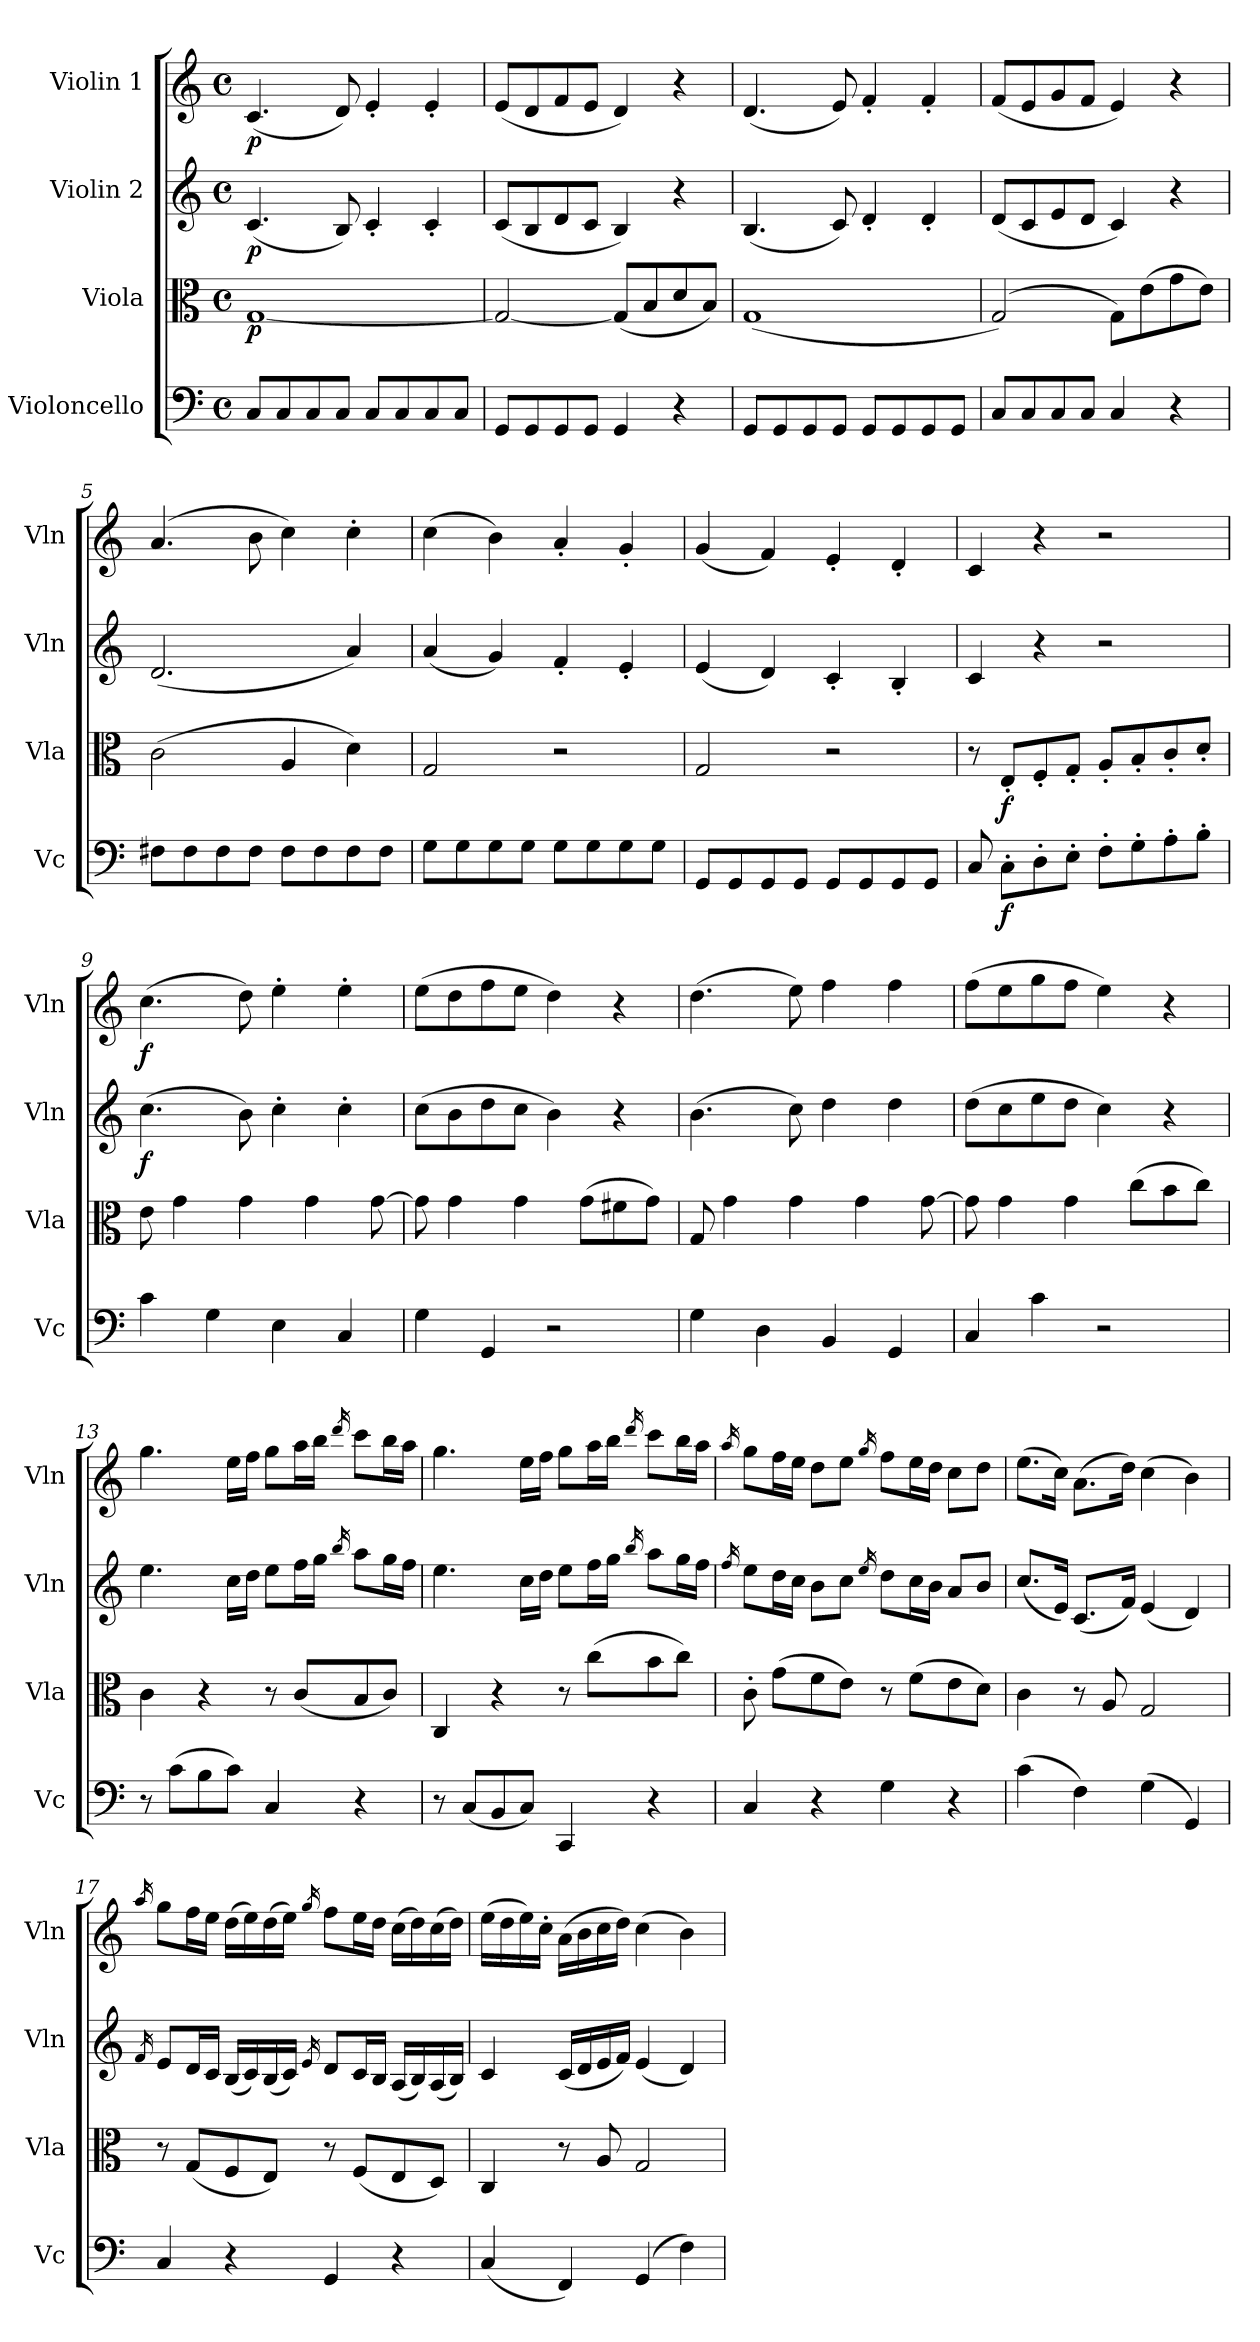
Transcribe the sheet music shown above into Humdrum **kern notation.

**kern	**dynam	**kern	**dynam	**kern	**dynam	**kern	**dynam
*part4	*part4	*part3	*part3	*part2	*part2	*part1	*part1
*staff4	*staff4	*staff3	*staff3	*staff2	*staff2	*staff1	*staff1
*I"Violoncello	*	*I"Viola	*	*I"Violin 2	*	*I"Violin 1	*
*I'Vc	*	*I'Vla	*	*I'Vln	*	*I'Vln	*
*clefF4	*	*clefC3	*	*clefG2	*	*clefG2	*
*k[]	*	*k[]	*	*k[]	*	*k[]	*
*M4/4	*	*M4/4	*	*M4/4	*	*M4/4	*
*met(c)	*	*met(c)	*	*met(c)	*	*met(c)	*
*MM120	*	*MM120	*	*MM120	*	*MM120	*
=1	=1	=1	=1	=1	=1	=1	=1
!	!	!	!LO:DY:b	!	!LO:DY:b	!	!LO:DY:b
8C/L	.	[1G	p	(<4.c/	p	(<4.c/	p
8C/	.	.	.	.	.	.	.
8C/	.	.	.	.	.	.	.
8C/J	.	.	.	8B/)	.	8d/)	.
8C/L	.	.	.	4c'/	.	4e'/	.
8C/	.	.	.	.	.	.	.
8C/	.	.	.	4c'/	.	4e'/	.
8C/J	.	.	.	.	.	.	.
=2	=2	=2	=2	=2	=2	=2	=2
8GG/L	.	2G/_	.	(<8c/L	.	(<8e/L	.
8GG/	.	.	.	8B/	.	8d/	.
8GG/	.	.	.	8d/	.	8f/	.
8GG/J	.	.	.	8c/J	.	8e/J	.
4GG/	.	(<8G/L]	.	4B/)	.	4d/)	.
.	.	8B/	.	.	.	.	.
4r	.	8d/	.	4r	.	4r	.
.	.	8B/J)	.	.	.	.	.
=3	=3	=3	=3	=3	=3	=3	=3
8GG/L	.	(<1G	.	(<4.B/	.	(<4.d/	.
8GG/	.	.	.	.	.	.	.
8GG/	.	.	.	.	.	.	.
8GG/J	.	.	.	8c/)	.	8e/)	.
8GG/L	.	.	.	4d'/	.	4f'/	.
8GG/	.	.	.	.	.	.	.
8GG/	.	.	.	4d'/	.	4f'/	.
8GG/J	.	.	.	.	.	.	.
=4	=4	=4	=4	=4	=4	=4	=4
8C/L	.	(>2G/)	.	(<8d/L	.	(<8f/L	.
8C/	.	.	.	8c/	.	8e/	.
8C/	.	.	.	8e/	.	8g/	.
8C/J	.	.	.	8d/J	.	8f/J	.
4C/	.	8G\L)	.	4c/)	.	4e/)	.
.	.	(>8e\	.	.	.	.	.
4r	.	8g\	.	4r	.	4r	.
.	.	8e\J)	.	.	.	.	.
=5	=5	=5	=5	=5	=5	=5	=5
8F#X\L	.	(>2c\	.	(<2.d/	.	(>4.a/	.
8F#\	.	.	.	.	.	.	.
8F#\	.	.	.	.	.	.	.
8F#\J	.	.	.	.	.	8b\	.
8F#\L	.	4A/	.	.	.	4cc\)	.
8F#\	.	.	.	.	.	.	.
8F#\	.	4d\)	.	4a/)	.	4cc'\	.
8F#\J	.	.	.	.	.	.	.
=6	=6	=6	=6	=6	=6	=6	=6
8G\L	.	2G/	.	(<4a/	.	(>4cc\	.
8G\	.	.	.	.	.	.	.
8G\	.	.	.	4g/)	.	4b\)	.
8G\J	.	.	.	.	.	.	.
8G\L	.	2r	.	4f'/	.	4a'/	.
8G\	.	.	.	.	.	.	.
8G\	.	.	.	4e'/	.	4g'/	.
8G\J	.	.	.	.	.	.	.
=7	=7	=7	=7	=7	=7	=7	=7
8GG/L	.	2G/	.	(<4e/	.	(<4g/	.
8GG/	.	.	.	.	.	.	.
8GG/	.	.	.	4d/)	.	4f/)	.
8GG/J	.	.	.	.	.	.	.
8GG/L	.	2r	.	4c'/	.	4e'/	.
8GG/	.	.	.	.	.	.	.
8GG/	.	.	.	4B'/	.	4d'/	.
8GG/J	.	.	.	.	.	.	.
!!LO:LB:g=z
=8	=8	=8	=8	=8	=8	=8	=8
8C/	.	8r	.	4c/	.	4c/	.
!	!LO:DY:b	!	!LO:DY:b	!	!	!	!
8C'\L	f	8E'/L	f	.	.	.	.
8D'\	.	8F'/	.	4r	.	4r	.
8E'\J	.	8G'/J	.	.	.	.	.
8F'\L	.	8A'/L	.	2r	.	2r	.
8G'\	.	8B'/	.	.	.	.	.
8A'\	.	8c'/	.	.	.	.	.
8B'\J	.	8d'/J	.	.	.	.	.
=9	=9	=9	=9	=9	=9	=9	=9
!	!	!	!	!	!LO:DY:b	!	!LO:DY:b
4c\	.	8e\	.	(>4.cc\	f	(>4.cc\	f
.	.	4g\	.	.	.	.	.
4G\	.	.	.	.	.	.	.
.	.	4g\	.	8b\)	.	8dd\)	.
4E\	.	.	.	4cc'\	.	4ee'\	.
.	.	4g\	.	.	.	.	.
4C/	.	.	.	4cc'\	.	4ee'\	.
.	.	[8g\	.	.	.	.	.
=10	=10	=10	=10	=10	=10	=10	=10
4G\	.	8g\]	.	(>8cc\L	.	(>8ee\L	.
.	.	4g\	.	8b\	.	8dd\	.
4GG/	.	.	.	8dd\	.	8ff\	.
.	.	4g\	.	8cc\J	.	8ee\J	.
2r	.	.	.	4b\)	.	4dd\)	.
.	.	(>8g\L	.	.	.	.	.
.	.	8f#X\	.	4r	.	4r	.
.	.	8g\J)	.	.	.	.	.
=11	=11	=11	=11	=11	=11	=11	=11
4G\	.	8G/	.	(>4.b\	.	(>4.dd\	.
.	.	4g\	.	.	.	.	.
4D\	.	.	.	.	.	.	.
.	.	4g\	.	8cc\)	.	8ee\)	.
4BB/	.	.	.	4dd\	.	4ff\	.
.	.	4g\	.	.	.	.	.
4GG/	.	.	.	4dd\	.	4ff\	.
.	.	[8g\	.	.	.	.	.
=12	=12	=12	=12	=12	=12	=12	=12
4C/	.	8g\]	.	(>8dd\L	.	(>8ff\L	.
.	.	4g\	.	8cc\	.	8ee\	.
4c\	.	.	.	8ee\	.	8gg\	.
.	.	4g\	.	8dd\J	.	8ff\J	.
2r	.	.	.	4cc\)	.	4ee\)	.
.	.	(>8cc\L	.	.	.	.	.
.	.	8b\	.	4r	.	4r	.
.	.	8cc\J)	.	.	.	.	.
=13	=13	=13	=13	=13	=13	=13	=13
8r	.	4c\	.	4.ee\	.	4.gg\	.
(>8c\L	.	.	.	.	.	.	.
8B\	.	4r	.	.	.	.	.
8c\J)	.	.	.	16cc\LL	.	16ee\LL	.
.	.	.	.	16dd\JJ	.	16ff\JJ	.
4C/	.	8r	.	8ee\L	.	8gg\L	.
.	.	(<8c/L	.	16ff\L	.	16aa\L	.
.	.	.	.	16gg\JJ	.	16bb\JJ	.
.	.	.	.	16qbb/	.	16qddd/	.
4r	.	8B/	.	8aa\L	.	8ccc\L	.
.	.	8c/J)	.	16gg\L	.	16bb\L	.
.	.	.	.	16ff\JJ	.	16aa\JJ	.
=14	=14	=14	=14	=14	=14	=14	=14
8r	.	4C/	.	4.ee\	.	4.gg\	.
(<8C/L	.	.	.	.	.	.	.
8BB/	.	4r	.	.	.	.	.
8C/J)	.	.	.	16cc\LL	.	16ee\LL	.
.	.	.	.	16dd\JJ	.	16ff\JJ	.
4CC/	.	8r	.	8ee\L	.	8gg\L	.
.	.	(>8cc\L	.	16ff\L	.	16aa\L	.
.	.	.	.	16gg\JJ	.	16bb\JJ	.
.	.	.	.	16qbb/	.	16qddd/	.
4r	.	8b\	.	8aa\L	.	8ccc\L	.
.	.	8cc\J)	.	16gg\L	.	16bb\L	.
.	.	.	.	16ff\JJ	.	16aa\JJ	.
=15	=15	=15	=15	=15	=15	=15	=15
.	.	.	.	16qff/	.	16qaa/	.
4C/	.	8c'\	.	8ee\L	.	8gg\L	.
.	.	(>8g\L	.	16dd\L	.	16ff\L	.
.	.	.	.	16cc\JJ	.	16ee\JJ	.
4r	.	8f\	.	8b\L	.	8dd\L	.
.	.	8e\J)	.	8cc\J	.	8ee\J	.
.	.	.	.	16qee/	.	16qgg/	.
4G\	.	8r	.	8dd\L	.	8ff\L	.
.	.	(>8f\L	.	16cc\L	.	16ee\L	.
.	.	.	.	16b\JJ	.	16dd\JJ	.
4r	.	8e\	.	8a/L	.	8cc\L	.
.	.	8d\J)	.	8b/J	.	8dd\J	.
!!LO:LB:g=z
=16	=16	=16	=16	=16	=16	=16	=16
(>4c\	.	4c\	.	(<8.cc/L	.	(>8.ee\L	.
.	.	.	.	16e/Jk)	.	16cc\Jk)	.
4F\)	.	8r	.	(<8.c/L	.	(>8.a\L	.
.	.	8A/	.	.	.	.	.
.	.	.	.	16f/Jk)	.	16dd\Jk)	.
(>4G\	.	2G/	.	(<4e/	.	(>4cc\	.
4GG/)	.	.	.	4d/)	.	4b\)	.
=17	=17	=17	=17	=17	=17	=17	=17
.	.	.	.	16qf/	.	16qaa/	.
4C/	.	8r	.	8e/L	.	8gg\L	.
.	.	(<8G/L	.	16d/L	.	16ff\L	.
.	.	.	.	16c/JJ	.	16ee\JJ	.
4r	.	8F/	.	(<16B/LL	.	(>16dd\LL	.
.	.	.	.	16c/)	.	16ee\)	.
.	.	8E/J)	.	(<16B/	.	(>16dd\	.
.	.	.	.	16c/JJ)	.	16ee\JJ)	.
.	.	.	.	16qe/	.	16qgg/	.
4GG/	.	8r	.	8d/L	.	8ff\L	.
.	.	(<8F/L	.	16c/L	.	16ee\L	.
.	.	.	.	16B/JJ	.	16dd\JJ	.
4r	.	8E/	.	(<16A/LL	.	(>16cc\LL	.
.	.	.	.	16B/)	.	16dd\)	.
.	.	8D/J)	.	(<16A/	.	(>16cc\	.
.	.	.	.	16B/JJ)	.	16dd\JJ)	.
=18	=18	=18	=18	=18	=18	=18	=18
(<4C/	.	4C/	.	4c/	.	(>16ee\LL	.
.	.	.	.	.	.	16dd\	.
.	.	.	.	.	.	16ee\)	.
.	.	.	.	.	.	16cc'\JJ	.
4FF/)	.	8r	.	(<16c/LL	.	(>16a\LL	.
.	.	.	.	16d/	.	16b\	.
.	.	8A/	.	16e/	.	16cc\	.
.	.	.	.	16f/JJ)	.	16dd\JJ)	.
(>4GG/	.	2G/	.	(<4e/	.	(>4cc\	.
4F\)	.	.	.	4d/)	.	4b\)	.
=	=	=	=	=	=	=	=
*-	*-	*-	*-	*-	*-	*-	*-
